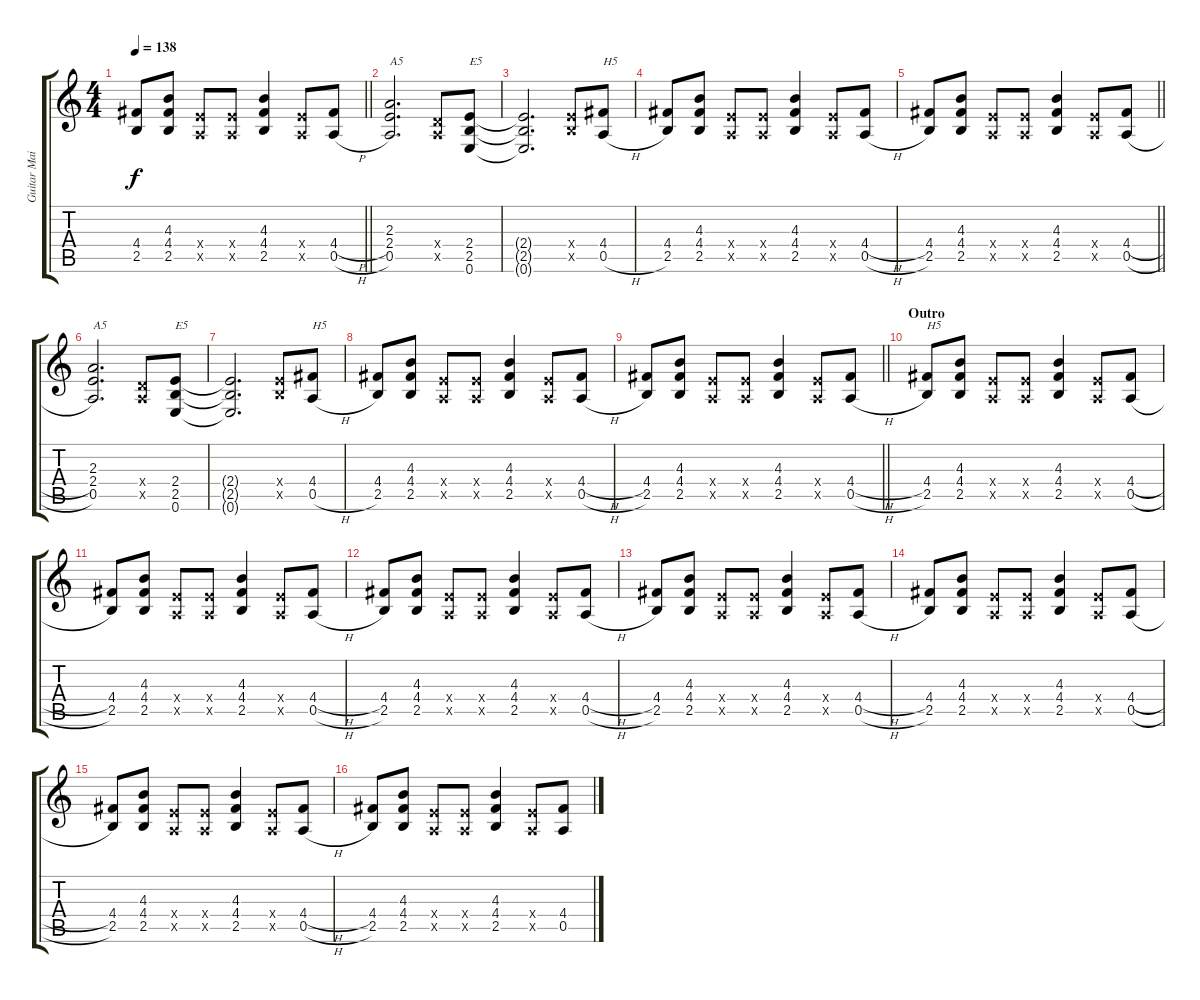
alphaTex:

\track ("Guitar Main" "Guitar Mai") {instrument overdrivenguitar}
\staff {score tabs}
\tuning (E4 B3 G3 D3 A2 E2) {hide}
\ts (4 4)
\tempo 138
\clef g2
\barLineRight lightlight
\ks c
(4.4 2.5).8{dy f} (4.3 4.4 2.5).8 (2.4{x} 0.5{x}).8 (2.4{x} 0.5{x}).8 (4.3 4.4 2.5).4 (2.4{x} 0.5{x}).8 (4.4{h} 0.5{h}).8 |
(2.3 2.4 0.5).2{d txt "A5"} (0.4{x} 0.5{x}).8 (2.4 2.5 0.6).8{txt "E5"} |
(2.4{t} 2.5{t} 0.6{t}).2{d} (2.4{x} 2.5{x}).8 (4.4 0.5{h}).8{txt "H5"} |
(4.4 2.5).8 (4.3 4.4 2.5).8 (2.4{x} 0.5{x}).8 (2.4{x} 0.5{x}).8 (4.3 4.4 2.5).4 (2.4{x} 0.5{x}).8 (4.4{h} 0.5{h}).8 |
\barLineRight lightlight
(4.4 2.5).8 (4.3 4.4 2.5).8 (2.4{x} 0.5{x}).8 (2.4{x} 0.5{x}).8 (4.3 4.4 2.5).4 (2.4{x} 0.5{x}).8 (4.4{h} 0.5{h}).8 |
\section ("" "")
(2.3 2.4 0.5).2{d txt "A5"} (0.4{x} 0.5{x}).8 (2.4 2.5 0.6).8{txt "E5"} |
(2.4{t} 2.5{t} 0.6{t}).2{d} (2.4{x} 2.5{x}).8 (4.4 0.5{h}).8{txt "H5"} |
(4.4 2.5).8 (4.3 4.4 2.5).8 (2.4{x} 0.5{x}).8 (2.4{x} 0.5{x}).8 (4.3 4.4 2.5).4 (2.4{x} 0.5{x}).8 (4.4{h} 0.5{h}).8 |
\barLineRight lightlight
(4.4 2.5).8 (4.3 4.4 2.5).8 (2.4{x} 0.5{x}).8 (2.4{x} 0.5{x}).8 (4.3 4.4 2.5).4 (2.4{x} 0.5{x}).8 (4.4{h} 0.5{h}).8 |
\section ("" "Outro")
(4.4 2.5).8{txt "H5"} (4.3 4.4 2.5).8 (2.4{x} 0.5{x}).8 (2.4{x} 0.5{x}).8 (4.3 4.4 2.5).4 (2.4{x} 0.5{x}).8 (4.4{h} 0.5{h}).8 |
(4.4 2.5).8 (4.3 4.4 2.5).8 (2.4{x} 0.5{x}).8 (2.4{x} 0.5{x}).8 (4.3 4.4 2.5).4 (2.4{x} 0.5{x}).8 (4.4{h} 0.5{h}).8 |
(4.4 2.5).8 (4.3 4.4 2.5).8 (2.4{x} 0.5{x}).8 (2.4{x} 0.5{x}).8 (4.3 4.4 2.5).4 (2.4{x} 0.5{x}).8 (4.4{h} 0.5{h}).8 |
(4.4 2.5).8 (4.3 4.4 2.5).8 (2.4{x} 0.5{x}).8 (2.4{x} 0.5{x}).8 (4.3 4.4 2.5).4 (2.4{x} 0.5{x}).8 (4.4{h} 0.5{h}).8 |
(4.4 2.5).8 (4.3 4.4 2.5).8 (2.4{x} 0.5{x}).8 (2.4{x} 0.5{x}).8 (4.3 4.4 2.5).4 (2.4{x} 0.5{x}).8 (4.4{h} 0.5{h}).8 |
(4.4 2.5).8 (4.3 4.4 2.5).8 (2.4{x} 0.5{x}).8 (2.4{x} 0.5{x}).8 (4.3 4.4 2.5).4 (2.4{x} 0.5{x}).8 (4.4{h} 0.5{h}).8 |
(4.4 2.5).8 (4.3 4.4 2.5).8 (2.4{x} 0.5{x}).8 (2.4{x} 0.5{x}).8 (4.3 4.4 2.5).4 (2.4{x} 0.5{x}).8 (4.4{h} 0.5{h}).8
